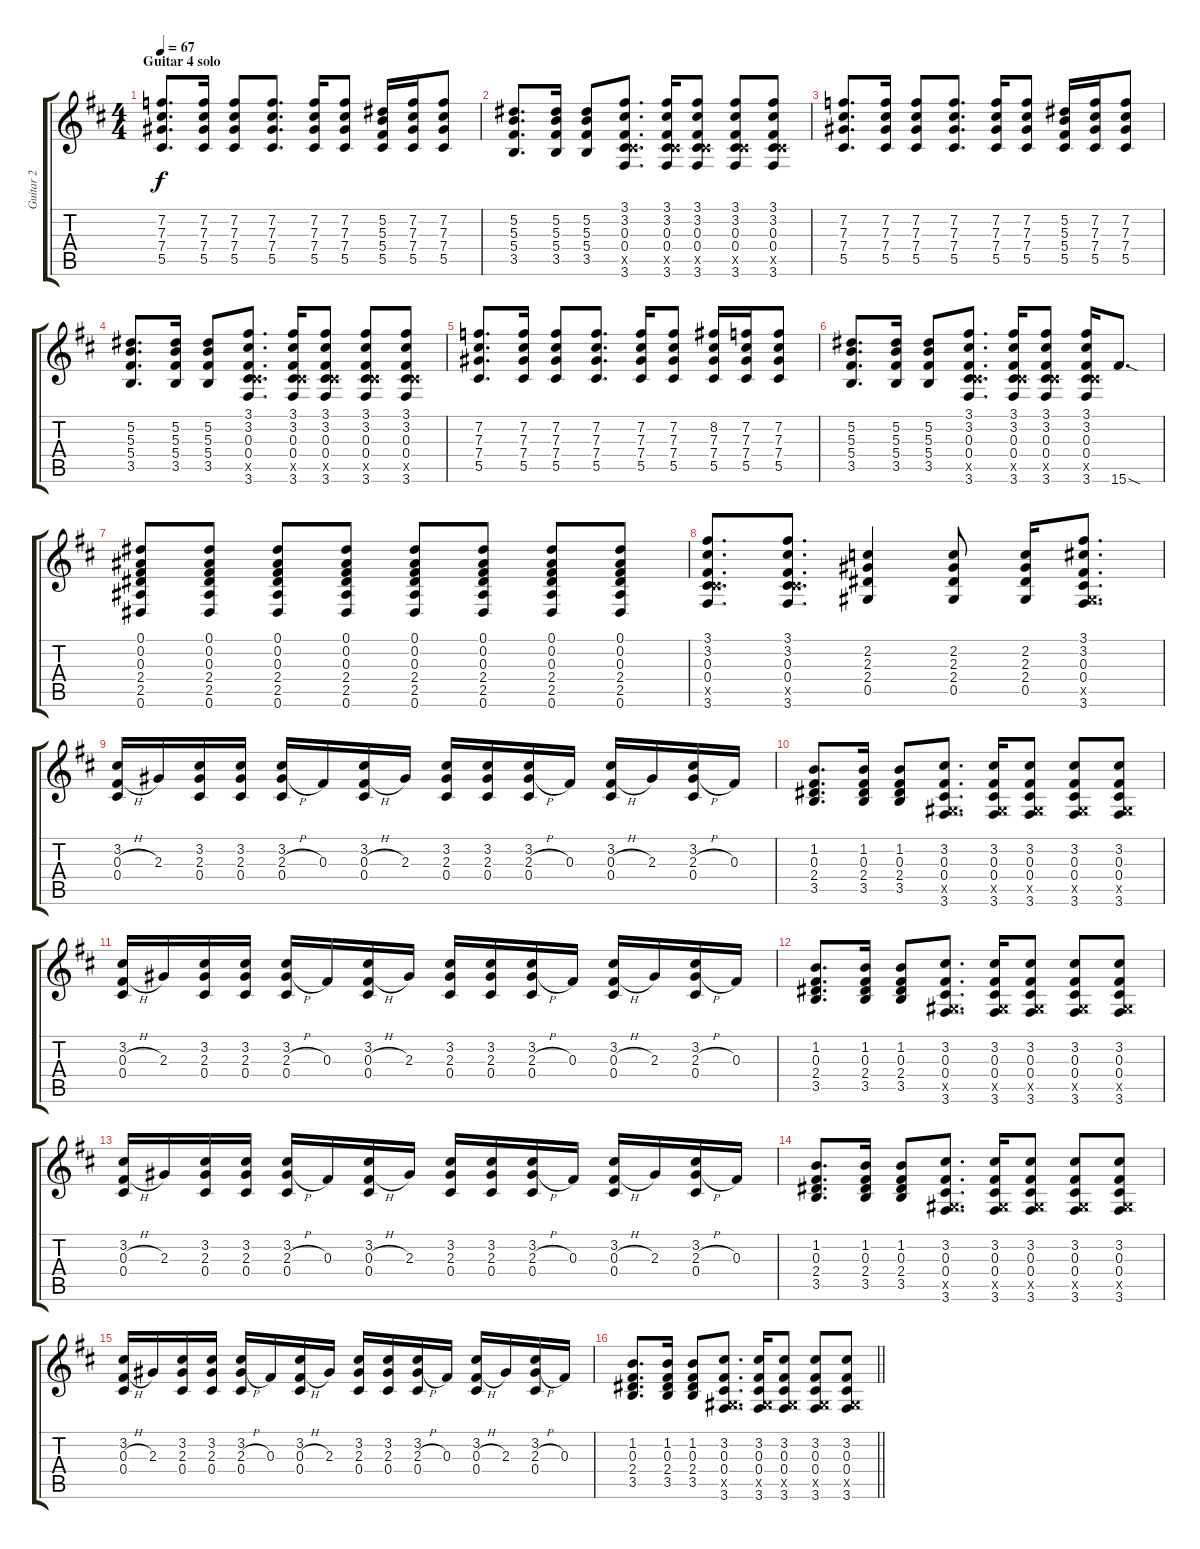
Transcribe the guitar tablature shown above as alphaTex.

\track ("Guitar 2" "Guitar 2") {instrument distortionguitar}
\staff {score tabs}
\tuning (Eb4 Bb3 Gb3 Db3 Ab2 Eb2) {hide}
\ts (4 4)
\section ("" "Guitar 4 solo")
\tempo 67
\clef g2
\ks d
(7.2 7.3 7.4 5.5).8{d dy f} (7.2 7.3 7.4 5.5).16 (7.2 7.3 7.4 5.5).8 (7.2 7.3 7.4 5.5).8{d} (7.2 7.3 7.4 5.5).16 (7.2 7.3 7.4 5.5).8 (5.2 5.3 5.4 5.5).16 (7.2 7.3 7.4 5.5).16 (7.2 7.3 7.4 5.5).8 |
(5.2 5.3 5.4 3.5).8{d} (5.2 5.3 5.4 3.5).16 (5.2 5.3 5.4 3.5).8 (3.1 3.2 0.3 0.4 5.5{x} 3.6).8{d} (3.1 3.2 0.3 0.4 5.5{x} 3.6).16 (3.1 3.2 0.3 0.4 5.5{x} 3.6).8 (3.1 3.2 0.3 0.4 5.5{x} 3.6).8 (3.1 3.2 0.3 0.4 5.5{x} 3.6).8 |
(7.2 7.3 7.4 5.5).8{d} (7.2 7.3 7.4 5.5).16 (7.2 7.3 7.4 5.5).8 (7.2 7.3 7.4 5.5).8{d} (7.2 7.3 7.4 5.5).16 (7.2 7.3 7.4 5.5).8 (5.2 5.3 5.4 5.5).16 (7.2 7.3 7.4 5.5).16 (7.2 7.3 7.4 5.5).8 |
(5.2 5.3 5.4 3.5).8{d} (5.2 5.3 5.4 3.5).16 (5.2 5.3 5.4 3.5).8 (3.1 3.2 0.3 0.4 5.5{x} 3.6).8{d} (3.1 3.2 0.3 0.4 5.5{x} 3.6).16 (3.1 3.2 0.3 0.4 5.5{x} 3.6).8 (3.1 3.2 0.3 0.4 5.5{x} 3.6).8 (3.1 3.2 0.3 0.4 5.5{x} 3.6).8 |
(7.2 7.3 7.4 5.5).8{d} (7.2 7.3 7.4 5.5).16 (7.2 7.3 7.4 5.5).8 (7.2 7.3 7.4 5.5).8{d} (7.2 7.3 7.4 5.5).16 (7.2 7.3 7.4 5.5).8 (8.2 7.3 7.4 5.5).16 (7.2 7.3 7.4 5.5).16 (7.2 7.3 7.4 5.5).8 |
(5.2 5.3 5.4 3.5).8{d} (5.2 5.3 5.4 3.5).16 (5.2 5.3 5.4 3.5).8 (3.1 3.2 0.3 0.4 5.5{x} 3.6).8{d} (3.1 3.2 0.3 0.4 5.5{x} 3.6).16 (3.1 3.2 0.3 0.4 5.5{x} 3.6).8 (3.1 3.2 0.3 0.4 5.5{x} 3.6).16 15.6{sod}.8{d} |
(0.1 0.2 0.3 2.4 2.5 0.6).8 (0.1 0.2 0.3 2.4 2.5 0.6).8 (0.1 0.2 0.3 2.4 2.5 0.6).8 (0.1 0.2 0.3 2.4 2.5 0.6).8 (0.1 0.2 0.3 2.4 2.5 0.6).8 (0.1 0.2 0.3 2.4 2.5 0.6).8 (0.1 0.2 0.3 2.4 2.5 0.6).8 (0.1 0.2 0.3 2.4 2.5 0.6).8 |
(3.1 3.2 0.3 0.4 5.5{x} 3.6).8{d} (3.1 3.2 0.3 0.4 5.5{x} 3.6).8{d} (2.2 2.3 2.4 0.5).4 (2.2 2.3 2.4 0.5).8 (2.2 2.3 2.4 0.5).16 (3.1 3.2 0.3 0.4 0.5{x} 3.6).8{d} |
(3.2 0.3{h} 0.4).16 2.3.16 (3.2 2.3 0.4).16 (3.2 2.3 0.4).16 (3.2 2.3{h} 0.4).16 0.3.16 (3.2 0.3{h} 0.4).16 2.3.16 (3.2 2.3 0.4).16 (3.2 2.3 0.4).16 (3.2 2.3{h} 0.4).16 0.3.16 (3.2 0.3{h} 0.4).16 2.3.16 (3.2 2.3{h} 0.4).16 0.3.16 |
(1.2 0.3 2.4 3.5).8{d} (1.2 0.3 2.4 3.5).16 (1.2 0.3 2.4 3.5).8 (3.2 0.3 0.4 0.5{x} 3.6).8{d} (3.2 0.3 0.4 0.5{x} 3.6).16 (3.2 0.3 0.4 0.5{x} 3.6).8 (3.2 0.3 0.4 0.5{x} 3.6).8 (3.2 0.3 0.4 0.5{x} 3.6).8 |
(3.2 0.3{h} 0.4).16 2.3.16 (3.2 2.3 0.4).16 (3.2 2.3 0.4).16 (3.2 2.3{h} 0.4).16 0.3.16 (3.2 0.3{h} 0.4).16 2.3.16 (3.2 2.3 0.4).16 (3.2 2.3 0.4).16 (3.2 2.3{h} 0.4).16 0.3.16 (3.2 0.3{h} 0.4).16 2.3.16 (3.2 2.3{h} 0.4).16 0.3.16 |
(1.2 0.3 2.4 3.5).8{d} (1.2 0.3 2.4 3.5).16 (1.2 0.3 2.4 3.5).8 (3.2 0.3 0.4 0.5{x} 3.6).8{d} (3.2 0.3 0.4 0.5{x} 3.6).16 (3.2 0.3 0.4 0.5{x} 3.6).8 (3.2 0.3 0.4 0.5{x} 3.6).8 (3.2 0.3 0.4 0.5{x} 3.6).8 |
(3.2 0.3{h} 0.4).16 2.3.16 (3.2 2.3 0.4).16 (3.2 2.3 0.4).16 (3.2 2.3{h} 0.4).16 0.3.16 (3.2 0.3{h} 0.4).16 2.3.16 (3.2 2.3 0.4).16 (3.2 2.3 0.4).16 (3.2 2.3{h} 0.4).16 0.3.16 (3.2 0.3{h} 0.4).16 2.3.16 (3.2 2.3{h} 0.4).16 0.3.16 |
(1.2 0.3 2.4 3.5).8{d} (1.2 0.3 2.4 3.5).16 (1.2 0.3 2.4 3.5).8 (3.2 0.3 0.4 0.5{x} 3.6).8{d} (3.2 0.3 0.4 0.5{x} 3.6).16 (3.2 0.3 0.4 0.5{x} 3.6).8 (3.2 0.3 0.4 0.5{x} 3.6).8 (3.2 0.3 0.4 0.5{x} 3.6).8 |
(3.2 0.3{h} 0.4).16 2.3.16 (3.2 2.3 0.4).16 (3.2 2.3 0.4).16 (3.2 2.3{h} 0.4).16 0.3.16 (3.2 0.3{h} 0.4).16 2.3.16 (3.2 2.3 0.4).16 (3.2 2.3 0.4).16 (3.2 2.3{h} 0.4).16 0.3.16 (3.2 0.3{h} 0.4).16 2.3.16 (3.2 2.3{h} 0.4).16 0.3.16 |
\barLineRight lightlight
(1.2 0.3 2.4 3.5).8{d} (1.2 0.3 2.4 3.5).16 (1.2 0.3 2.4 3.5).8 (3.2 0.3 0.4 0.5{x} 3.6).8{d} (3.2 0.3 0.4 0.5{x} 3.6).16 (3.2 0.3 0.4 0.5{x} 3.6).8 (3.2 0.3 0.4 0.5{x} 3.6).8 (3.2 0.3 0.4 0.5{x} 3.6).8
